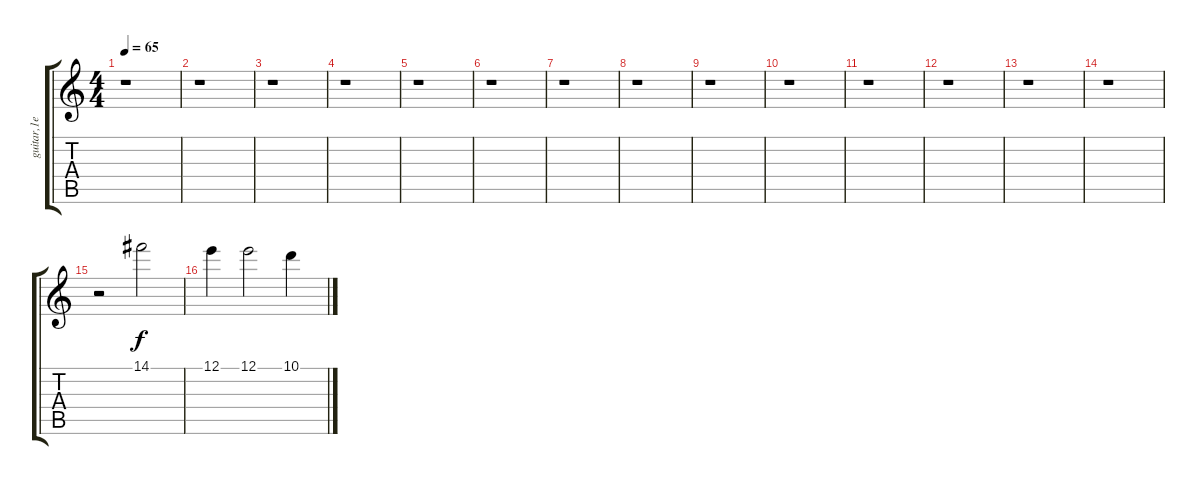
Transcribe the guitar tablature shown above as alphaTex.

\track ("guitar,1e" "guitar,1e") {instrument electricguitarclean}
\staff {score tabs}
\tuning (E4 B3 G3 D3 A2 E2) {hide}
\ts (4 4)
\tempo 65
\clef g2
\ks c
r.1{dy f} |
r.1 |
r.1 |
r.1 |
r.1 |
r.1 |
r.1 |
r.1 |
r.1 |
r.1 |
r.1 |
r.1 |
r.1 |
r.1 |
r.2 14.1.2{volume 11 instrument electricguitarclean} |
12.1.4 12.1.2 10.1.4
